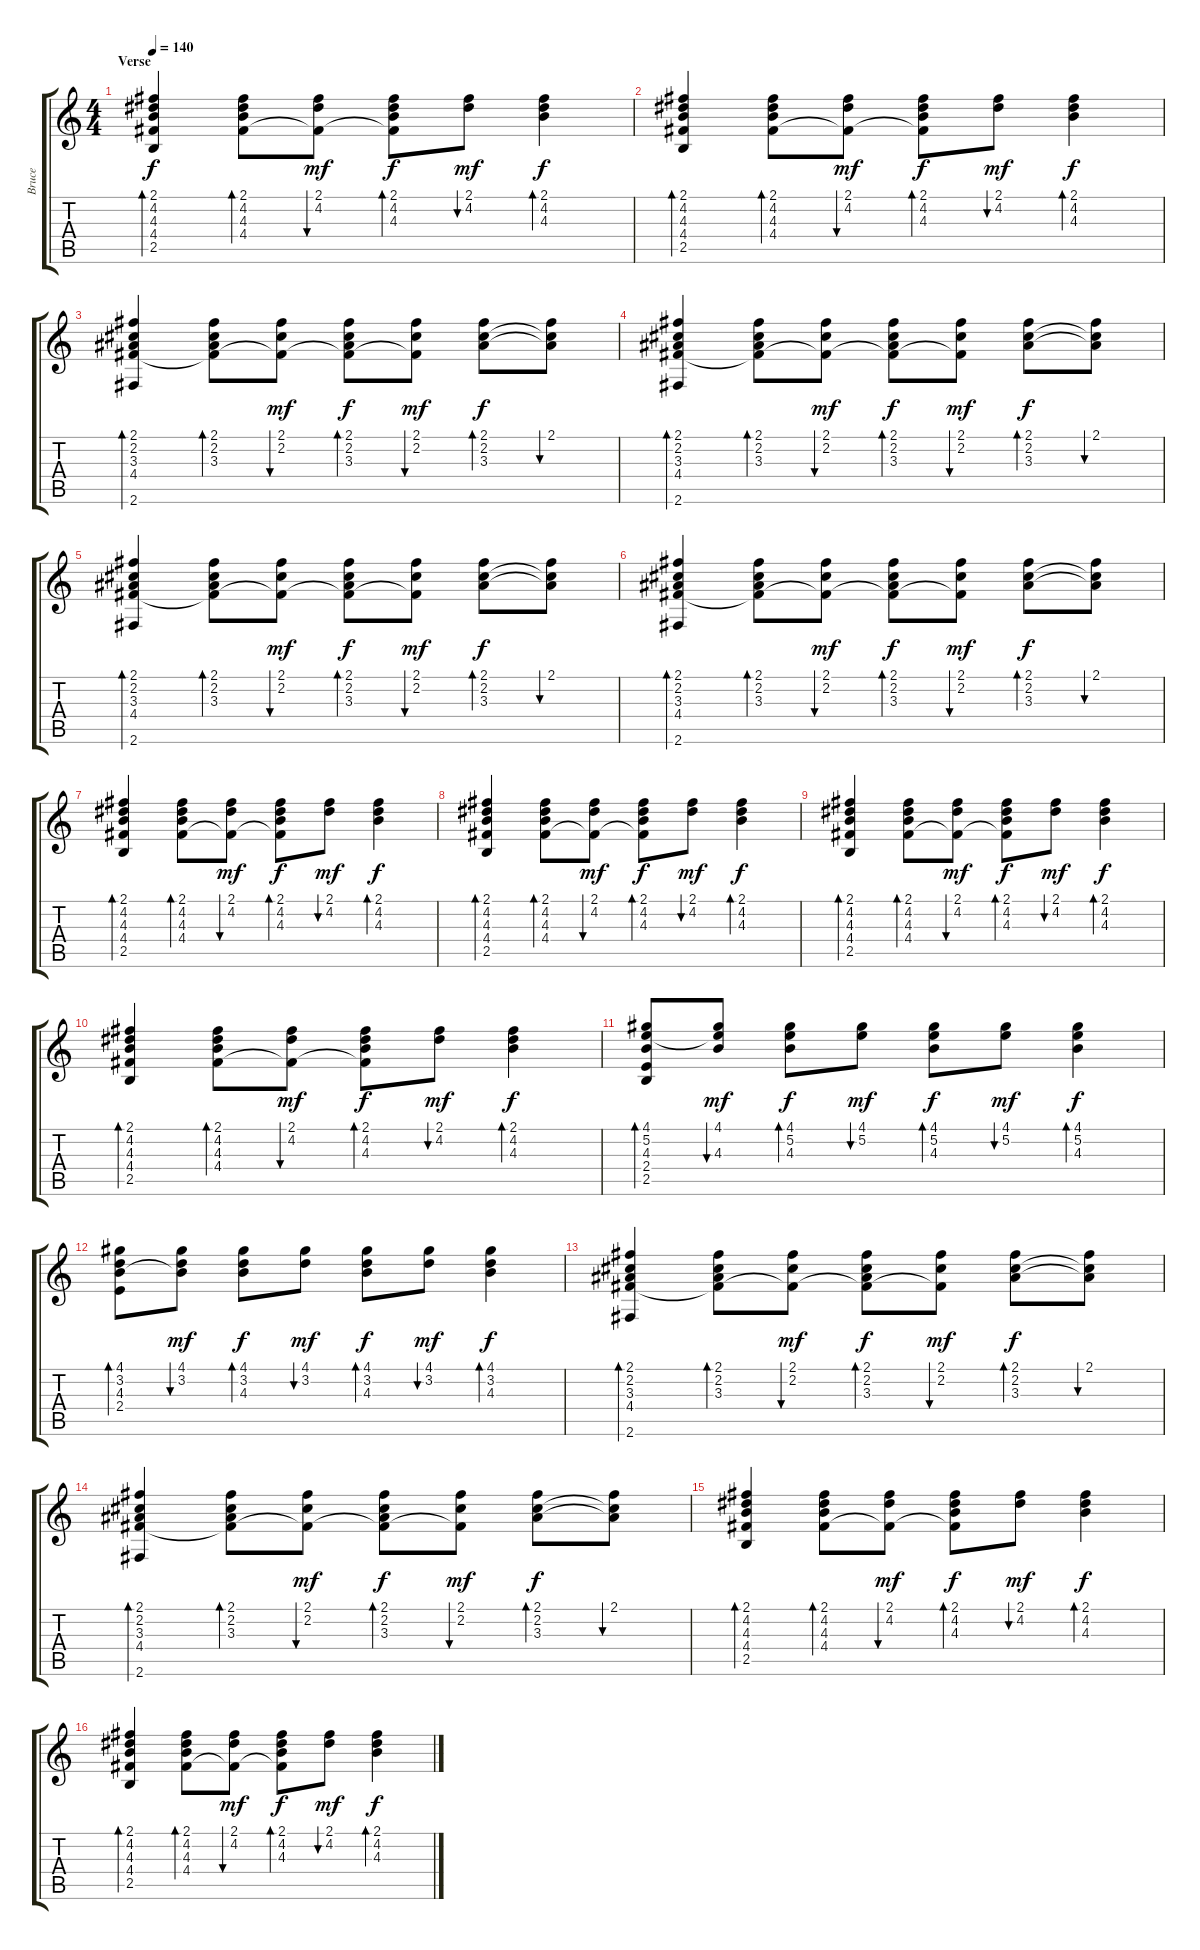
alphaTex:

\track ("Bruce" "Bruce") {instrument acousticguitarsteel}
\staff {score tabs}
\tuning (E4 B3 G3 D3 A2 E2) {hide}
\ts (4 4)
\section ("" "Verse")
\tempo 140
\clef g2
\ks c
(2.1 4.2 4.3 4.4 2.5).4{bd 60 dy f} (2.1 4.2 4.3 4.4).8{bd 60} (2.1 4.2 4.4{t}).8{bu 60 dy mf} (2.1 4.2 4.3 4.4{t}).8{bd 60 dy f} (2.1 4.2).8{bu 60 dy mf} (2.1 4.2 4.3).4{bd 60 dy f} |
(2.1 4.2 4.3 4.4 2.5).4{bd 60} (2.1 4.2 4.3 4.4).8{bd 60} (2.1 4.2 4.4{t}).8{bu 60 dy mf} (2.1 4.2 4.3 4.4{t}).8{bd 60 dy f} (2.1 4.2).8{bu 60 dy mf} (2.1 4.2 4.3).4{bd 60 dy f} |
(2.1 2.2 3.3 4.4 2.6).4{bd 60} (2.1 2.2 3.3 4.4{t}).8{bd 60} (2.1 2.2 4.4{t}).8{bu 60 dy mf} (2.1 2.2 3.3 4.4{t}).8{bd 60 dy f} (2.1 2.2 4.4{t}).8{bu 60 dy mf} (2.1 2.2 3.3).8{bd 60 dy f} (2.1 2.2{t} 3.3{t}).8{bu 60} |
(2.1 2.2 3.3 4.4 2.6).4{bd 60} (2.1 2.2 3.3 4.4{t}).8{bd 60} (2.1 2.2 4.4{t}).8{bu 60 dy mf} (2.1 2.2 3.3 4.4{t}).8{bd 60 dy f} (2.1 2.2 4.4{t}).8{bu 60 dy mf} (2.1 2.2 3.3).8{bd 60 dy f} (2.1 2.2{t} 3.3{t}).8{bu 60} |
(2.1 2.2 3.3 4.4 2.6).4{bd 60} (2.1 2.2 3.3 4.4{t}).8{bd 60} (2.1 2.2 4.4{t}).8{bu 60 dy mf} (2.1 2.2 3.3 4.4{t}).8{bd 60 dy f} (2.1 2.2 4.4{t}).8{bu 60 dy mf} (2.1 2.2 3.3).8{bd 60 dy f} (2.1 2.2{t} 3.3{t}).8{bu 60} |
(2.1 2.2 3.3 4.4 2.6).4{bd 60} (2.1 2.2 3.3 4.4{t}).8{bd 60} (2.1 2.2 4.4{t}).8{bu 60 dy mf} (2.1 2.2 3.3 4.4{t}).8{bd 60 dy f} (2.1 2.2 4.4{t}).8{bu 60 dy mf} (2.1 2.2 3.3).8{bd 60 dy f} (2.1 2.2{t} 3.3{t}).8{bu 60} |
(2.1 4.2 4.3 4.4 2.5).4{bd 60} (2.1 4.2 4.3 4.4).8{bd 60} (2.1 4.2 4.4{t}).8{bu 60 dy mf} (2.1 4.2 4.3 4.4{t}).8{bd 60 dy f} (2.1 4.2).8{bu 60 dy mf} (2.1 4.2 4.3).4{bd 60 dy f} |
(2.1 4.2 4.3 4.4 2.5).4{bd 60} (2.1 4.2 4.3 4.4).8{bd 60} (2.1 4.2 4.4{t}).8{bu 60 dy mf} (2.1 4.2 4.3 4.4{t}).8{bd 60 dy f} (2.1 4.2).8{bu 60 dy mf} (2.1 4.2 4.3).4{bd 60 dy f} |
(2.1 4.2 4.3 4.4 2.5).4{bd 60} (2.1 4.2 4.3 4.4).8{bd 60} (2.1 4.2 4.4{t}).8{bu 60 dy mf} (2.1 4.2 4.3 4.4{t}).8{bd 60 dy f} (2.1 4.2).8{bu 60 dy mf} (2.1 4.2 4.3).4{bd 60 dy f} |
(2.1 4.2 4.3 4.4 2.5).4{bd 60} (2.1 4.2 4.3 4.4).8{bd 60} (2.1 4.2 4.4{t}).8{bu 60 dy mf} (2.1 4.2 4.3 4.4{t}).8{bd 60 dy f} (2.1 4.2).8{bu 60 dy mf} (2.1 4.2 4.3).4{bd 60 dy f} |
(4.1 5.2 4.3 2.4 2.5).8{bd 60} (4.1 5.2{t} 4.3).8{bu 60 dy mf} (4.1 5.2 4.3).8{bd 60 dy f} (4.1 5.2).8{bu 60 dy mf} (4.1 5.2 4.3).8{bd 60 dy f} (4.1 5.2).8{bu 60 dy mf} (4.1 5.2 4.3).4{bd 60 dy f} |
(4.1 3.2 4.3 2.4).8{bd 60} (4.1 3.2 4.3{t}).8{bu 60 dy mf} (4.1 3.2 4.3).8{bd 60 dy f} (4.1 3.2).8{bu 60 dy mf} (4.1 3.2 4.3).8{bd 60 dy f} (4.1 3.2).8{bu 60 dy mf} (4.1 3.2 4.3).4{bd 60 dy f} |
(2.1 2.2 3.3 4.4 2.6).4{bd 60} (2.1 2.2 3.3 4.4{t}).8{bd 60} (2.1 2.2 4.4{t}).8{bu 60 dy mf} (2.1 2.2 3.3 4.4{t}).8{bd 60 dy f} (2.1 2.2 4.4{t}).8{bu 60 dy mf} (2.1 2.2 3.3).8{bd 60 dy f} (2.1 2.2{t} 3.3{t}).8{bu 60} |
(2.1 2.2 3.3 4.4 2.6).4{bd 60} (2.1 2.2 3.3 4.4{t}).8{bd 60} (2.1 2.2 4.4{t}).8{bu 60 dy mf} (2.1 2.2 3.3 4.4{t}).8{bd 60 dy f} (2.1 2.2 4.4{t}).8{bu 60 dy mf} (2.1 2.2 3.3).8{bd 60 dy f} (2.1 2.2{t} 3.3{t}).8{bu 60} |
(2.1 4.2 4.3 4.4 2.5).4{bd 60} (2.1 4.2 4.3 4.4).8{bd 60} (2.1 4.2 4.4{t}).8{bu 60 dy mf} (2.1 4.2 4.3 4.4{t}).8{bd 60 dy f} (2.1 4.2).8{bu 60 dy mf} (2.1 4.2 4.3).4{bd 60 dy f} |
(2.1 4.2 4.3 4.4 2.5).4{bd 60} (2.1 4.2 4.3 4.4).8{bd 60} (2.1 4.2 4.4{t}).8{bu 60 dy mf} (2.1 4.2 4.3 4.4{t}).8{bd 60 dy f} (2.1 4.2).8{bu 60 dy mf} (2.1 4.2 4.3).4{bd 60 dy f}
